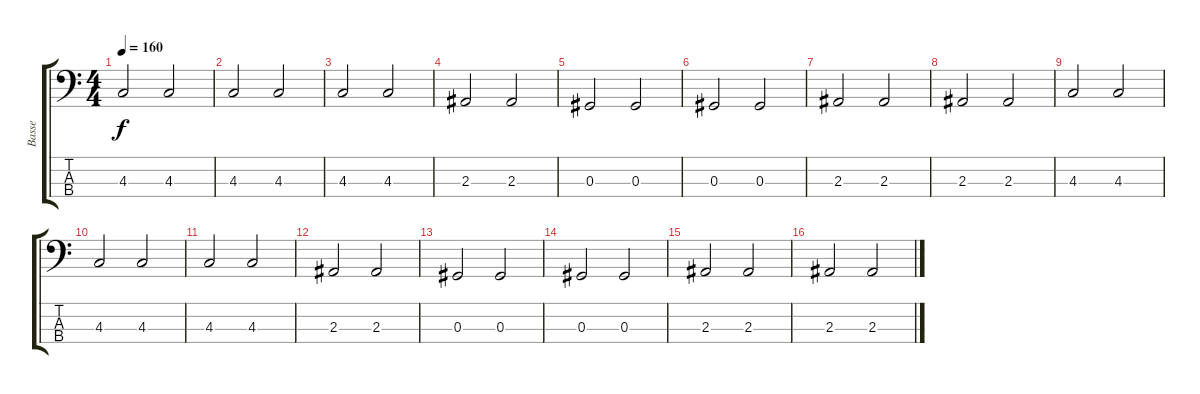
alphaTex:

\track ("Basse" "Basse") {instrument electricbassfinger}
\staff {score tabs}
\tuning (Gb2 Db2 Ab1 Eb1) {hide}
\ts (4 4)
\tempo 160
\clef f4
\ks c
4.3.2{dy f} 4.3.2 |
4.3.2 4.3.2 |
4.3.2 4.3.2 |
2.3.2 2.3.2 |
0.3.2 0.3.2 |
0.3.2 0.3.2 |
2.3.2 2.3.2 |
2.3.2 2.3.2 |
4.3.2 4.3.2 |
4.3.2 4.3.2 |
4.3.2 4.3.2 |
2.3.2 2.3.2 |
0.3.2 0.3.2 |
0.3.2 0.3.2 |
2.3.2 2.3.2 |
2.3.2 2.3.2
